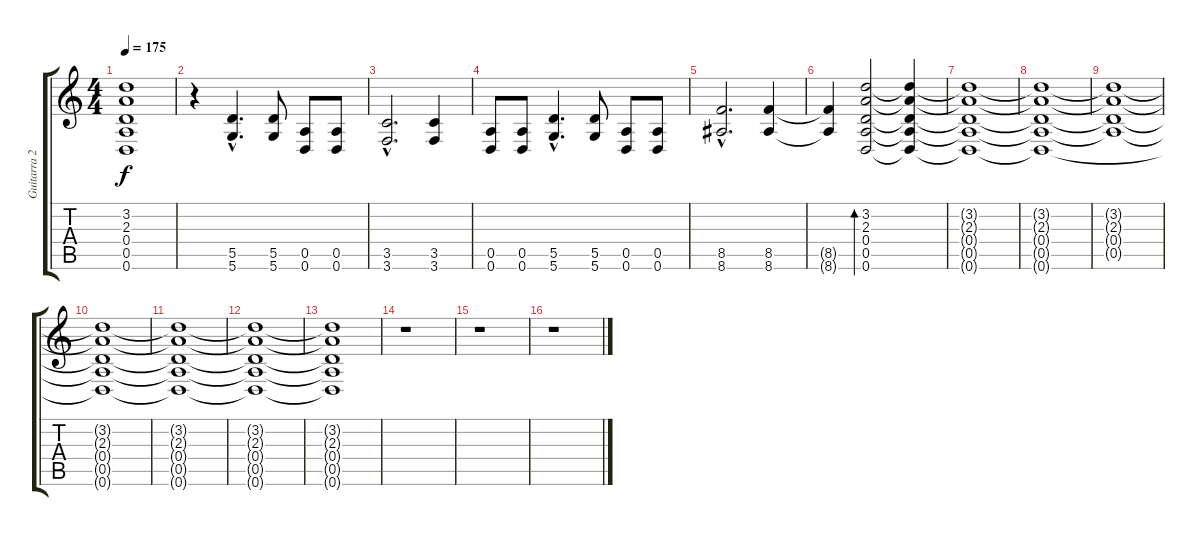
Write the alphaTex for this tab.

\track ("Guitarra 2" "Guitarra 2") {instrument distortionguitar}
\staff {score tabs}
\tuning (E4 B3 G3 D3 A2 D2) {hide}
\ts (4 4)
\tempo 175
\clef g2
\ks c
(3.2{t} 2.3{t} 0.4{t} 0.5{t} 0.6{t}).1{dy f} |
r.4 (5.5{hac} 5.6{hac}).4{d volume 13} (5.5 5.6).8 (0.5 0.6).8{volume 11 instrument electricguitarmuted} (0.5 0.6).8 |
(3.5{hac} 3.6{hac}).2{d volume 13 instrument distortionguitar} (3.5 3.6).4 |
(0.5 0.6).8{volume 11 instrument electricguitarmuted} (0.5 0.6).8 (5.5{hac} 5.6{hac}).4{d volume 13 instrument distortionguitar} (5.5 5.6).8 (0.5 0.6).8{volume 11 instrument electricguitarmuted} (0.5 0.6).8 |
(8.5{hac} 8.6{hac}).2{d volume 13 instrument distortionguitar} (8.5 8.6).4 |
(8.5{t} 8.6{t}).4 (3.2 2.3 0.4 0.5 0.6).2{bd 120} (3.2{t} 2.3{t} 0.4{t} 0.5{t} 0.6{t}).4 |
(3.2{t} 2.3{t} 0.4{t} 0.5{t} 0.6{t}).1{volume 10} |
(3.2{t} 2.3{t} 0.4{t} 0.5{t} 0.6{t}).1 |
(3.2{t} 2.3{t} 0.4{t} 0.5{t}).1 |
(3.2{t} 2.3{t} 0.4{t} 0.5{t} 0.6{t}).1{volume 8} |
(3.2{t} 2.3{t} 0.4{t} 0.5{t} 0.6{t}).1 |
(3.2{t} 2.3{t} 0.4{t} 0.5{t} 0.6{t}).1{volume 6} |
(3.2{t} 2.3{t} 0.4{t} 0.5{t} 0.6{t}).1 |
r.1 |
r.1 |
r.1
